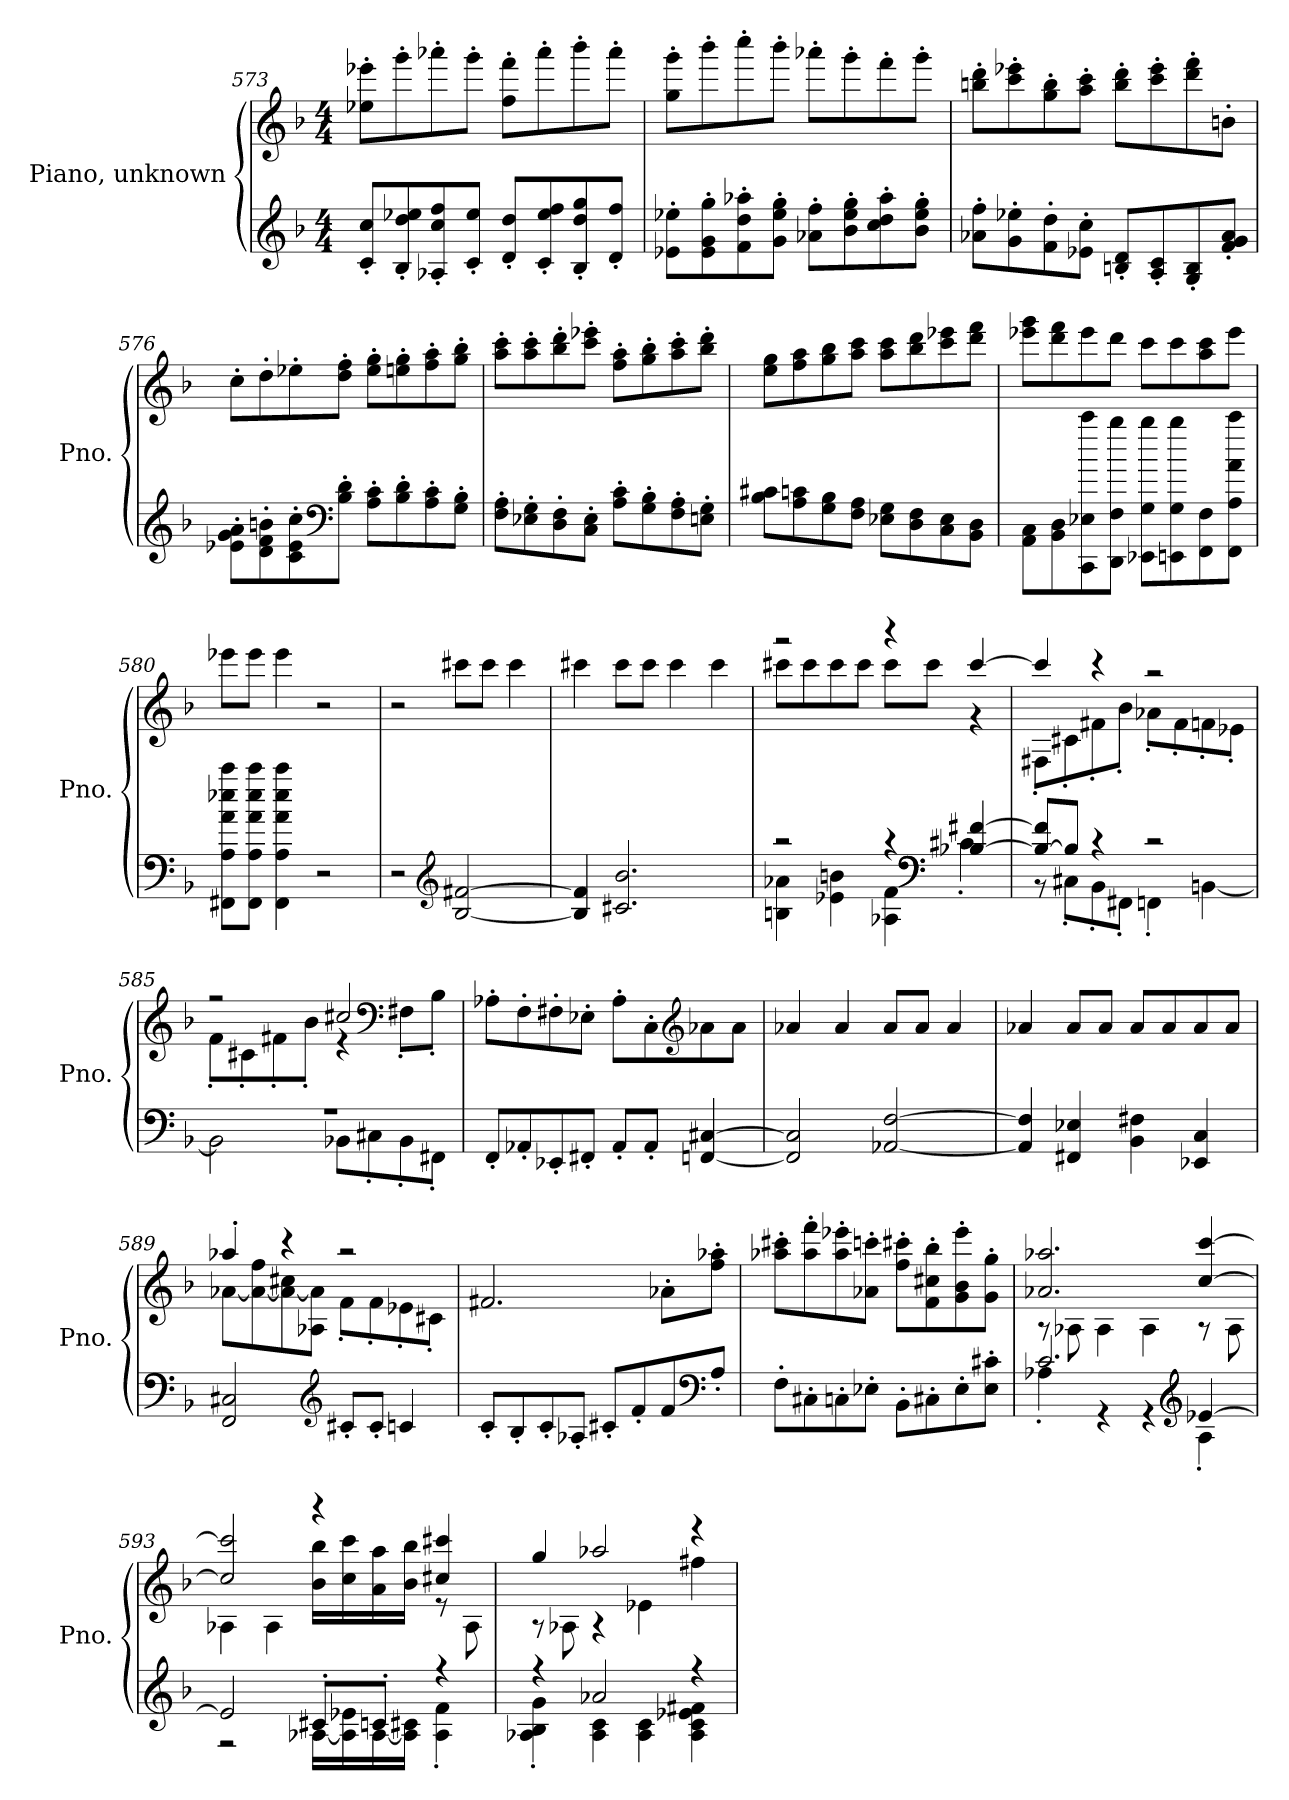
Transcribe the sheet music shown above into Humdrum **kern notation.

**kern	**kern
*part1	*part1
*staff2	*staff1
*I"Piano, unknown	*
*I'Pno.	*
*clefG2	*clefG2
*k[b-]	*k[b-]
*M4/4	*M4/4
=573	=573
8c/' 8cc/'L	8ee-X\' 8eee-X\'L
8B-/' 8dd/' 8ee-X/'	8ggg'\
8A-X/' 8cc/' 8ff/'	8aaa-X'\
8c/' 8ee-/'J	8ggg'\J
8d/' 8dd/'L	8ff\' 8fff\'L
8c/' 8ee-/' 8ff/'	8aaa-'\
8B-/' 8dd/' 8gg/'	8bbb-'\
8d/' 8ff/'J	8aaa-'\J
=574	=574
8e-X\' 8ee-X\'L	8gg\' 8ggg\'L
8e-\' 8g\' 8gg\'	8bbb-'\
8f\' 8dd\' 8aa-X\'	8cccc'\
8g\' 8ee-\' 8gg\'J	8bbb-'\J
8a-X\' 8ff\'L	8aaa-X'\L
8b-\' 8ee-\' 8gg\'	8ggg'\
8cc\' 8dd\' 8aa-\'	8fff'\
8b-\' 8ee-\' 8gg\'J	8ggg'\J
!!LO:LB:g=z
=575	=575
8a-X\' 8ff\'L	8bbn\' 8ddd\'L
8g\' 8ee-X\'	8ccc\' 8eee-X\'
8f\' 8dd\'	8gg\' 8bb\'
8e-X\' 8cc\'J	8aa\' 8ccc\'J
8Bn/' 8d/'L	8bb\' 8ddd\'L
8A/' 8c/'	8ccc\' 8eee-\'
8G/' 8B/'	8ddd\' 8fff\'
8f/' 8g/' 8a-/'J	8bn'\J
=576	=576
8e-X\' 8g\' 8a\'L	8cc'\L
8d\' 8f\' 8bn\'	8dd'\
8c\' 8e-\' 8cc\'	8ee-X'\
*clefF4	*
8B-\' 8d\'J	8dd\' 8ff\'J
8A\' 8c\'L	8ee-\' 8gg\'L
8B-\' 8d\'	8een\' 8gg\'
8A\' 8c\'	8ff\' 8aa\'
8G\' 8B-\'J	8gg\' 8bb-\'J
=577	=577
8F\' 8A\'L	8aa\' 8ccc\'L
8E-X\' 8G\'	8aa\' 8ccc\'
8D\' 8F\'	8bb-\' 8ddd\'
8C\' 8E-\'J	8ccc\' 8eee-X\'J
8A\' 8c\'L	8ff\' 8aa\'L
8G\' 8B-\'	8gg\' 8bb-\'
8F\' 8A\'	8aa\' 8ccc\'
8En\' 8G\'J	8bb-\' 8ddd\'J
!!LO:LB:g=z
=578	=578
8B-\ 8c#X\L	8ee\ 8gg\L
8A\ 8cn\	8ff\ 8aa\
8G\ 8B-\	8gg\ 8bb-\
8F\ 8A\J	8aa\ 8ccc\J
8E-X\ 8G\L	8aa\ 8ccc\L
8D\ 8F\	8bb-\ 8ddd\
8C\ 8E-\	8ccc\ 8eee-X\
8BB-\ 8D\J	8ddd\ 8fff\J
=579	=579
8AA\ 8C\L	8eee-X\ 8ggg\L
8BB-\ 8D\	8ddd\ 8fff\
8CC\ 8E-X\ 8ccc\	8eee-\
8DD\ 8F\ 8bb-\J	8ddd\J
8EE-X\ 8G\ 8bb-\L	8ccc\L
8EEn\ 8G\ 8bb-\	8ccc\
8FF\ 8F\	8aa\ 8ccc\
8FF\ 8A\ 8a\ 8ccc\J	8eee-\J
=580	=580
8FF#X\ 8A\ 8a\ 8ee-X\ 8ccc\L	8eee-X\L
8FF#\ 8A\ 8a\ 8ee-\ 8ccc\J	8eee-\J
4FF#\ 4A\ 4a\ 4ee-\ 4ccc\	4eee-\
2r	2r
=581	=581
2r	2r
*clefG2	*
[2B-/ [2f#X/	8ccc#X\L
.	8ccc#\J
.	4ccc#\
!!LO:PB:g=z
=582	=582
4B-/] 4f#/]	4ccc#X\
2.c#X/ 2.b-/	8ccc#\L
.	8ccc#\J
.	4ccc#\
.	4ccc#\
=583	=583
*^	*^
2r	4Bn\ 4a-X\	2r	8ccc#X\L
.	.	.	8ccc#\
.	4e-X\ 4bn\	.	8ccc#\
.	.	.	8ccc#\J
4r	4A-X\ 4f\	4r	8ccc#\L
.	.	.	8ccc#\J
*clefF4	*	*	*
[4B-X/ [4f#X/	4c#X'\	[4ccc#/	4r
=584	=584	=584	=584
8B-/_ 8f#/]L	8r	4ccc#/]	8F#X'\L
8B-/J]	8C#X'\L	.	8c#X'\
4r	8BB-'\	4r	8f#X'\
.	8FF#X'\J	.	8b-'\J
2r	4FFn'\	2r	8a-X'\L
.	.	.	8f#'\
.	[4BBn\	.	8fn'\
.	.	.	8e-X'\J
!!LO:LB:g=z	!!
=585	=585	=585	=585
1r	2BB\]	2r	8f'\L
.	.	.	8c#X'\
.	.	.	8f#X'\
.	.	.	8b-'\J
.	8BB-X\L	2cc#X/	4r
.	8C#X'\	.	.
*	*	*clefF4	*
.	8BB-'\	.	8F#X'\L
.	8FF#X'\J	.	8B-'\J
*v	*v	*	*
*	*v	*v
=586	=586
8FF'/L	8A-X'\L
8AA-X'/	8F'\
8EE-X'/	8F#X'\
8FF#X'/J	8E-X'\J
8AA-'/L	8A-'\L
8AA-'/J	8C'\
*	*clefG2
[4FFn/ [4C#X/	8a-X\
.	8a-\J
=587	=587
2FF/] 2C#/]	4a-X/
.	4a-/
[2AA-X/ [2F/	8a-/L
.	8a-/J
.	4a-/
=588	=588
4AA-/] 4F/]	4a-X/
4FF#X/ 4E-X/	8a-/L
.	8a-/J
4BB-\ 4F#X\	8a-/L
.	8a-/
4EE-X/ 4C/	8a-/
.	8a-/J
!!LO:LB:g=z
=589	=589
*	*^
2FF/ 2C#X/	4aa-X'/	[8a-X\L
.	.	8a-\_ 8ff\
.	4r	8a-\_ 8cc#X\
.	.	8A-X\ 8a-\]J
*clefG2	*	*
8c#X'/L	2r	8f'\L
8c#'/J	.	8f'\
4cn/	.	8e-X'\
.	.	8c#X'\J
*	*v	*v
=590	=590
8c'/L	2.f#X/
8B-'/	.
8c'/	.
8A-X'/J	.
8c#X'/L	.
8f'/	.
8f/	8a-X'\L
*clefF4	*
8A-'/J	8ff\' 8aa-X\'J
=591	=591
8F'\L	8aa-X\' 8ccc#X\'L
8C#X'\	8aa-\' 8fff\'
8Cn'\	8aa-\' 8eee-X\'
8E-X'\J	8a-X\' 8cccn\'J
8BB-'\L	8ff\' 8ccc#X\'L
8C#X'\	8f\' 8cc#X\' 8bb-\'
8E-'\	8g\' 8b-\' 8eee-\'
8E-\' 8c#X\'J	8g\' 8gg\'J
!!LO:LB:g=z
=592	=592
*^	*^
2.c/	4A-X'\	2.a-X/ 2.aa-X/	8r
.	.	.	8A-X\
.	4r	.	4A-\
.	4r	.	4A-\
*clefG2	*	*	*
[4e-X/	4A-'\	[4cc/ [4ccc/	8r
.	.	.	8A-\
=593	=593	=593	=593
2e-/]	2r	2cc/] 2ccc/]	4A-X\
.	.	.	4A-\
8c#X'/L	[16A-X\LL	4r	16b-\ 16bb-\LL
.	16A-\] 16e-X\	.	16cc\ 16ccc\
8cn'/J	[16A-\	.	16a\ 16aa\
.	16A-\] 16c#X\JJ	.	16b-\ 16bb-\JJ
4r	4A-\' 4f\'	4cc#X/ 4ccc#X/	8r
.	.	.	8A-\
=594	=594	=594	=594
4r	4A-X\' 4B-\' 4g\'	4gg/	8r
.	.	.	8A-X\
2a-X/	4A-\ 4c\	2aa-X/	4r
.	4A-\ 4c\	.	4e-X\
4r	4A-\ 4c\ 4e-X\ 4f#X\	4r	4ff#X\
*v	*v	*	*
*	*v	*v
=	=
*-	*-
